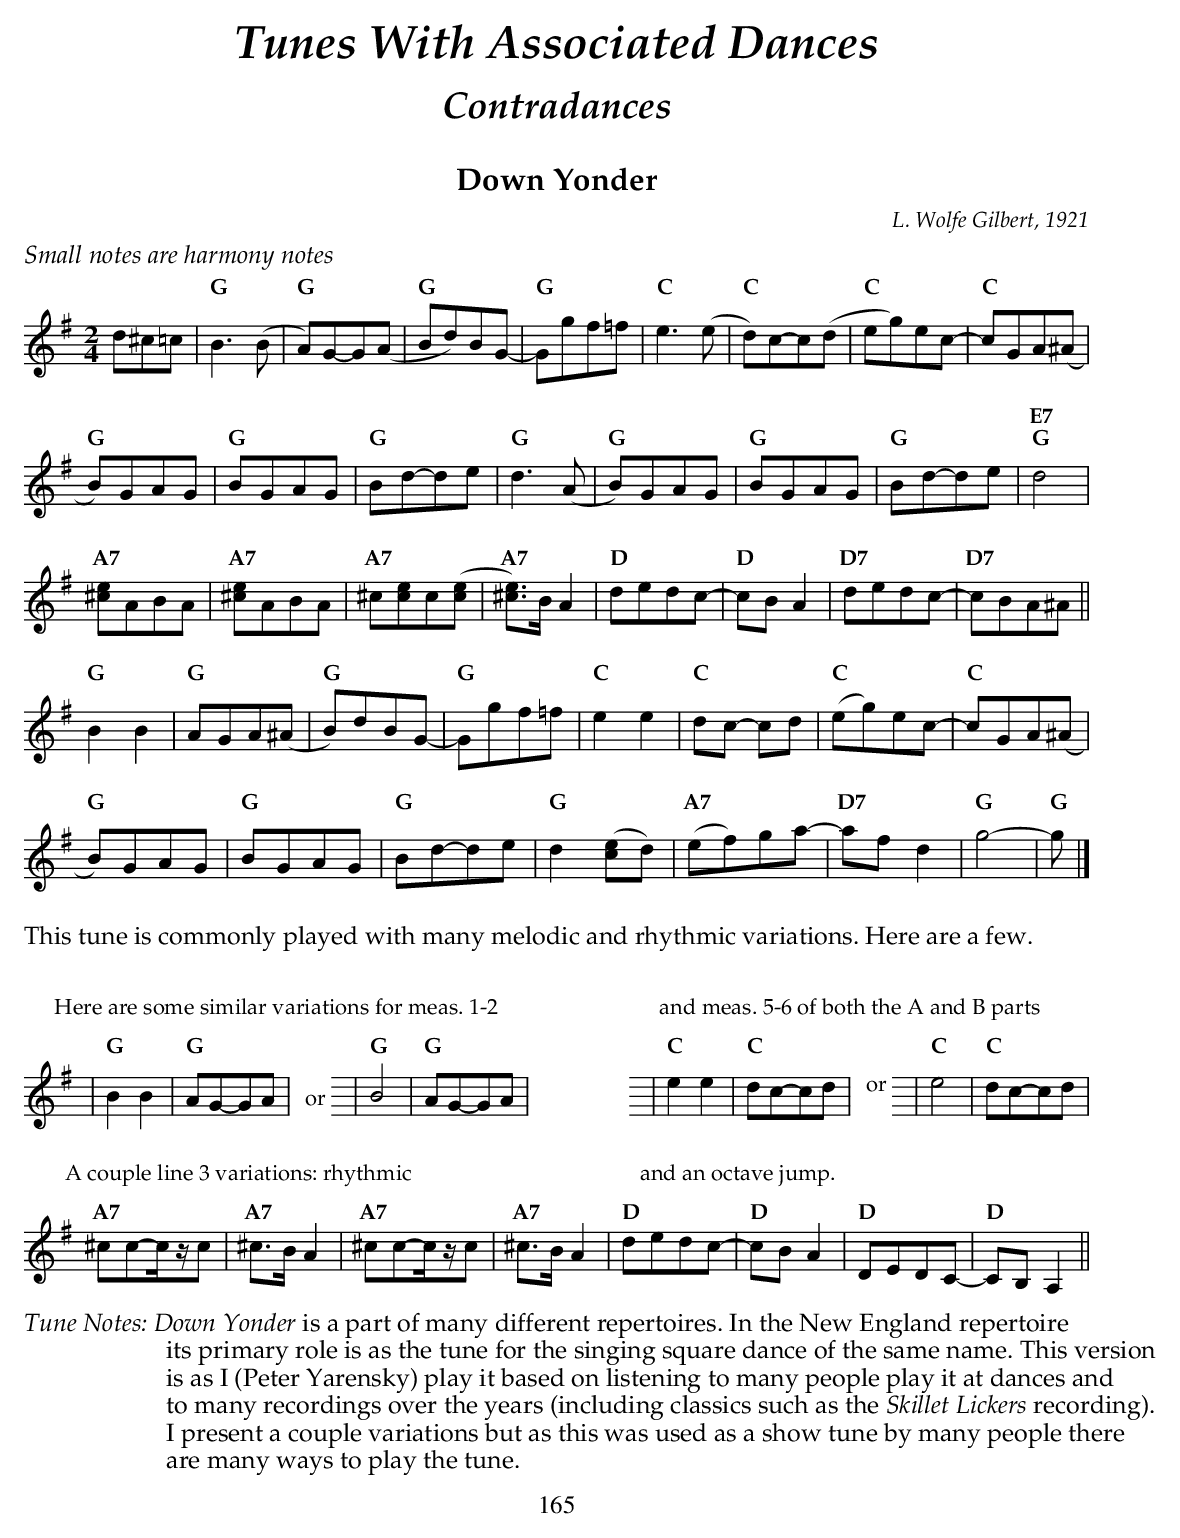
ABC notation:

X:1
T:Down Yonder
C:L. Wolfe Gilbert, 1921
U:s = !slide!
U:t = !trill!
M:2/4
L:1/8
K:G
%%text $2Small notes are harmony notes$0
d^c=c|\
"G" B2>(B2    | "G" A)G-G(A    |"G" Bd)BG-         | "G" Ggf=f    |\
"C" e2>(e2    | "C" d)c-c(d    | "C" eg)ec-        | "C" cGA(^A |
"G" B)GAG     | "G" BGAG       | "G" Bd-de         | "G" d2>(A2       |\
"G" B)GAG     | "G" BGAG       | "G" Bd-de         | "E7;G" d4 |
"A7" [^ce]ABA | "A7" [^ce]ABA  | "A7" ^c[ce]c([ce] | "A7" [^ce])>BA2 |\
"D" dedc-     | "D" cBA2       | "D7" dedc-        | "D7" cBA^A||
"G" B2B2      |  "G" AGA(^A    | "G" B)dBG-        | "G" Ggf=f    |\
"C" e2e2      | "C" dc- cd     | "C" (eg)ec-       | "C" cGA(^A |
"G" B)GAG     | "G" BGAG       | "G" Bd-de         | "G" d2([ce]d)       |\
"A7" (ef)ga-  | "D7" afd2      | "G" g4-           | "G" g |]
%%vskip30
%%text This tune is commonly played with many melodic and rhythmic variations. Here are a few.
%%vskip 50
"@-25,50 Here are some similar variations for meas. 1-2 …"
"@355,50 … and meas. 5-6 of both the A and B parts"
| "G" B2B2 | "G" AG-GA |\
"@-33,-5 or" | "G" B4 | "G" AG-GA  |\
| "C" e2e2 | "C" dc-cd  |\
"@-33,-5 or" | "C" e4 | "C" dc-cd  |
%%vskip 25
"@-25,40 A couple line 3 variations: rhythmic …"
"A7"^cc-c/2z/2c | "A7" ^c>B A2 | "A7"^cc-c/2z/2c | "A7" ^c>B A2 |\
"@0,37 … and an octave jump."\
"D" dedc-   | "D" cBA2     |"D" DEDC-   | "D" CB,A,2     ||
